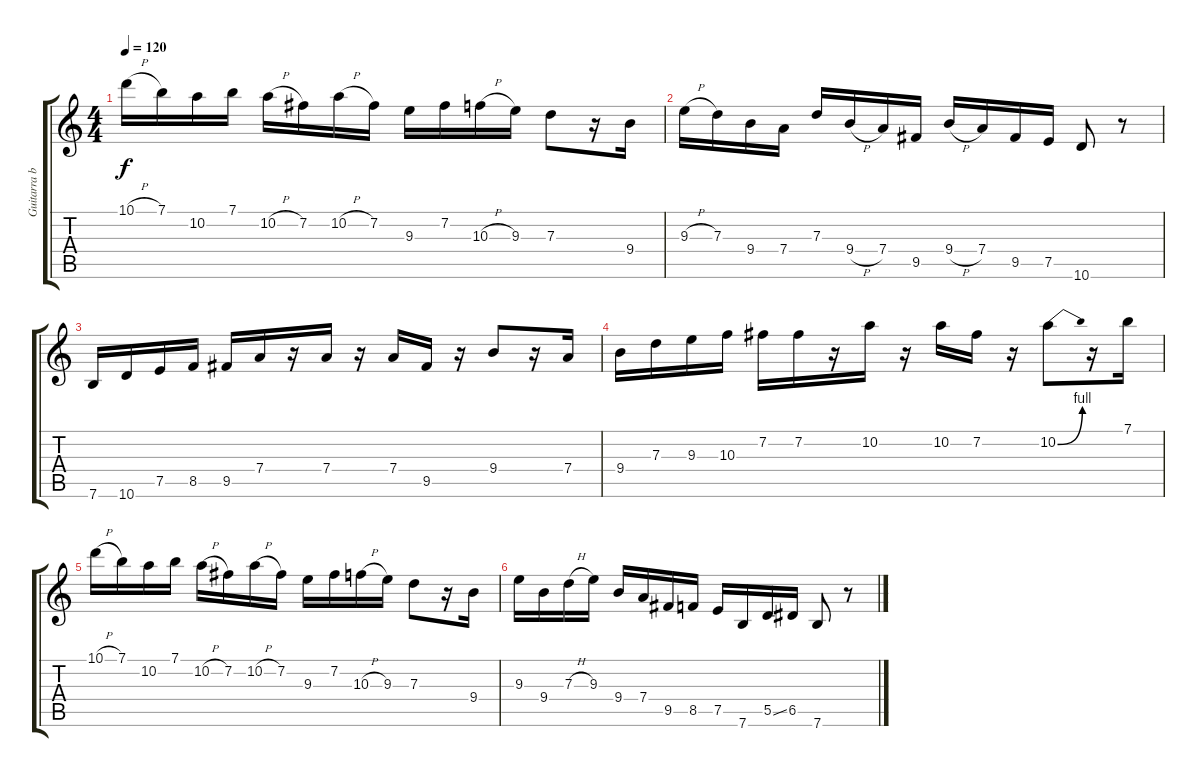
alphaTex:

\track ("Guitarra base" "Guitarra b") {instrument overdrivenguitar}
\staff {score tabs}
\tuning (E4 B3 G3 D3 A2 E2) {hide}
\ts (4 4)
\tempo 120
\clef g2
\ks c
10.1{h}.16{dy f} 7.1.16 10.2.16 7.1.16 10.2{h}.16 7.2.16 10.2{h}.16 7.2.16 9.3.16 7.2.16 10.3{h}.16 9.3.16 7.3.8 r.16 9.4.16 |
9.3{h}.16 7.3.16 9.4.16 7.4.16 7.3.16 9.4{h}.16 7.4.16 9.5.16 9.4{h}.16 7.4.16 9.5.16 7.5.16 10.6.8 r.8 |
7.6.16 10.6.16 7.5.16 8.5.16 9.5.16 7.4.16 r.16 7.4.16 r.16 7.4.16 9.5.16 r.16 9.4.8 r.16 7.4.16 |
9.4.16 7.3.16 9.3.16 10.3.16 7.2.16 7.2.16 r.16 10.2.16 r.16 10.2.16 7.2.16 r.16 10.2{be (bend 0 0 60 4)}.8 r.16 7.1.16 |
10.1{h}.16 7.1.16 10.2.16 7.1.16 10.2{h}.16 7.2.16 10.2{h}.16 7.2.16 9.3.16 7.2.16 10.3{h}.16 9.3.16 7.3.8 r.16 9.4.16 |
9.3.16 9.4.16 7.3{h}.16 9.3.16 9.4.16 7.4.16 9.5.16 8.5.16 7.5.16 7.6.16 5.5{ss}.16 6.5.16 7.6.8 r.8
